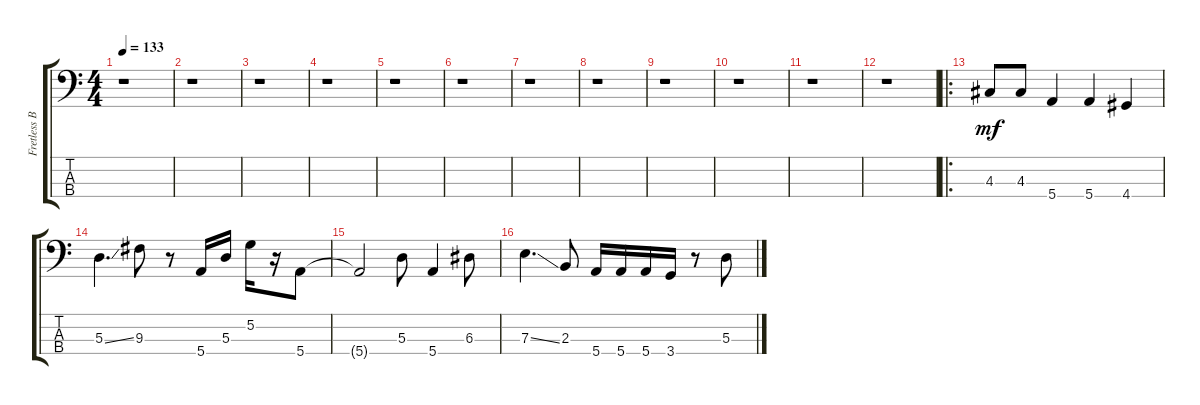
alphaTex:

\track ("Fretless Bass" "Fretless B") {instrument fretlessbass}
\staff {score tabs}
\tuning (G2 D2 A1 E1) {hide}
\ts (4 4)
\tempo 133
\clef f4
\ks c
r.1{dy mf} |
r.1 |
r.1 |
r.1 |
r.1 |
r.1 |
r.1 |
r.1 |
r.1 |
r.1 |
r.1 |
r.1 |
\ro
4.3.8 4.3.8 5.4.4 5.4.4 4.4.4 |
5.3{ss}.4{d} 9.3.8 r.8 5.4.16 5.3.16 5.2.16 r.16 5.4.8 |
5.4{t}.2 5.3.8 5.4.4 6.3.8 |
7.3{ss}.4{d} 2.3.8 5.4.16 5.4.16 5.4.16 3.4.16 r.8 5.3.8
